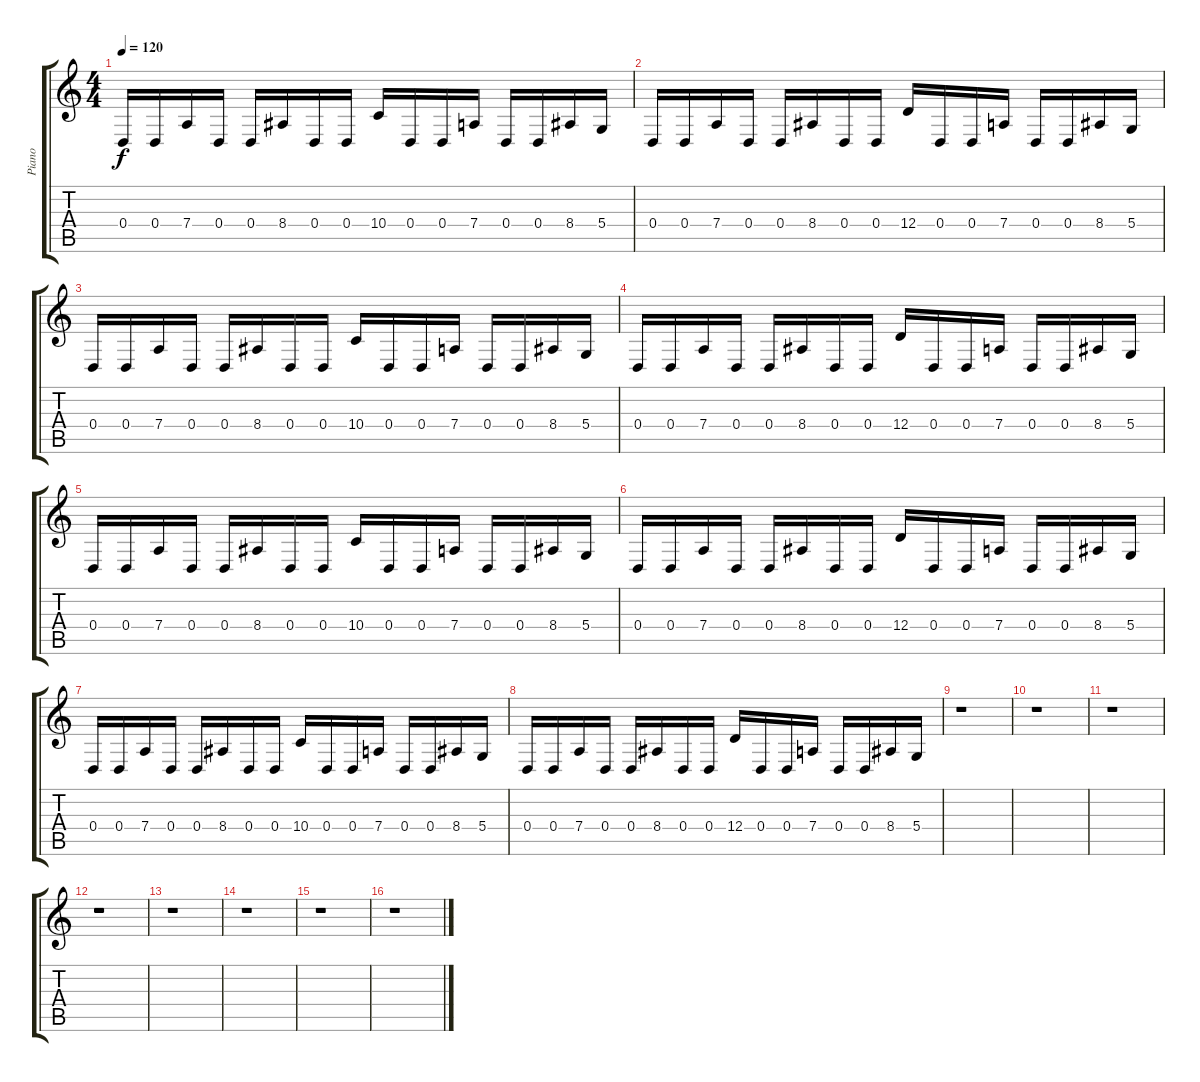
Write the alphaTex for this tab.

\track ("Piano" "Piano") {instrument electricpiano2}
\staff {score tabs}
\tuning (E4 B3 G3 D3 A2 E2) {hide}
\ts (4 4)
\tempo 120
\clef g2
\ks c
0.4.16{dy f} 0.4.16 7.4.16 0.4.16 0.4.16 8.4.16 0.4.16 0.4.16 10.4.16 0.4.16 0.4.16 7.4.16 0.4.16 0.4.16 8.4.16 5.4.16 |
0.4.16 0.4.16 7.4.16 0.4.16 0.4.16 8.4.16 0.4.16 0.4.16 12.4.16 0.4.16 0.4.16 7.4.16 0.4.16 0.4.16 8.4.16 5.4.16 |
0.4.16 0.4.16 7.4.16 0.4.16 0.4.16 8.4.16 0.4.16 0.4.16 10.4.16 0.4.16 0.4.16 7.4.16 0.4.16 0.4.16 8.4.16 5.4.16 |
0.4.16 0.4.16 7.4.16 0.4.16 0.4.16 8.4.16 0.4.16 0.4.16 12.4.16 0.4.16 0.4.16 7.4.16 0.4.16 0.4.16 8.4.16 5.4.16 |
0.4.16 0.4.16 7.4.16 0.4.16 0.4.16 8.4.16 0.4.16 0.4.16 10.4.16 0.4.16 0.4.16 7.4.16 0.4.16 0.4.16 8.4.16 5.4.16 |
0.4.16 0.4.16 7.4.16 0.4.16 0.4.16 8.4.16 0.4.16 0.4.16 12.4.16 0.4.16 0.4.16 7.4.16 0.4.16 0.4.16 8.4.16 5.4.16 |
0.4.16 0.4.16 7.4.16 0.4.16 0.4.16 8.4.16 0.4.16 0.4.16 10.4.16 0.4.16 0.4.16 7.4.16 0.4.16 0.4.16 8.4.16 5.4.16 |
0.4.16 0.4.16 7.4.16 0.4.16 0.4.16 8.4.16 0.4.16 0.4.16 12.4.16 0.4.16 0.4.16 7.4.16 0.4.16 0.4.16 8.4.16 5.4.16 |
r.1 |
r.1 |
r.1 |
r.1 |
r.1 |
r.1 |
r.1 |
r.1
